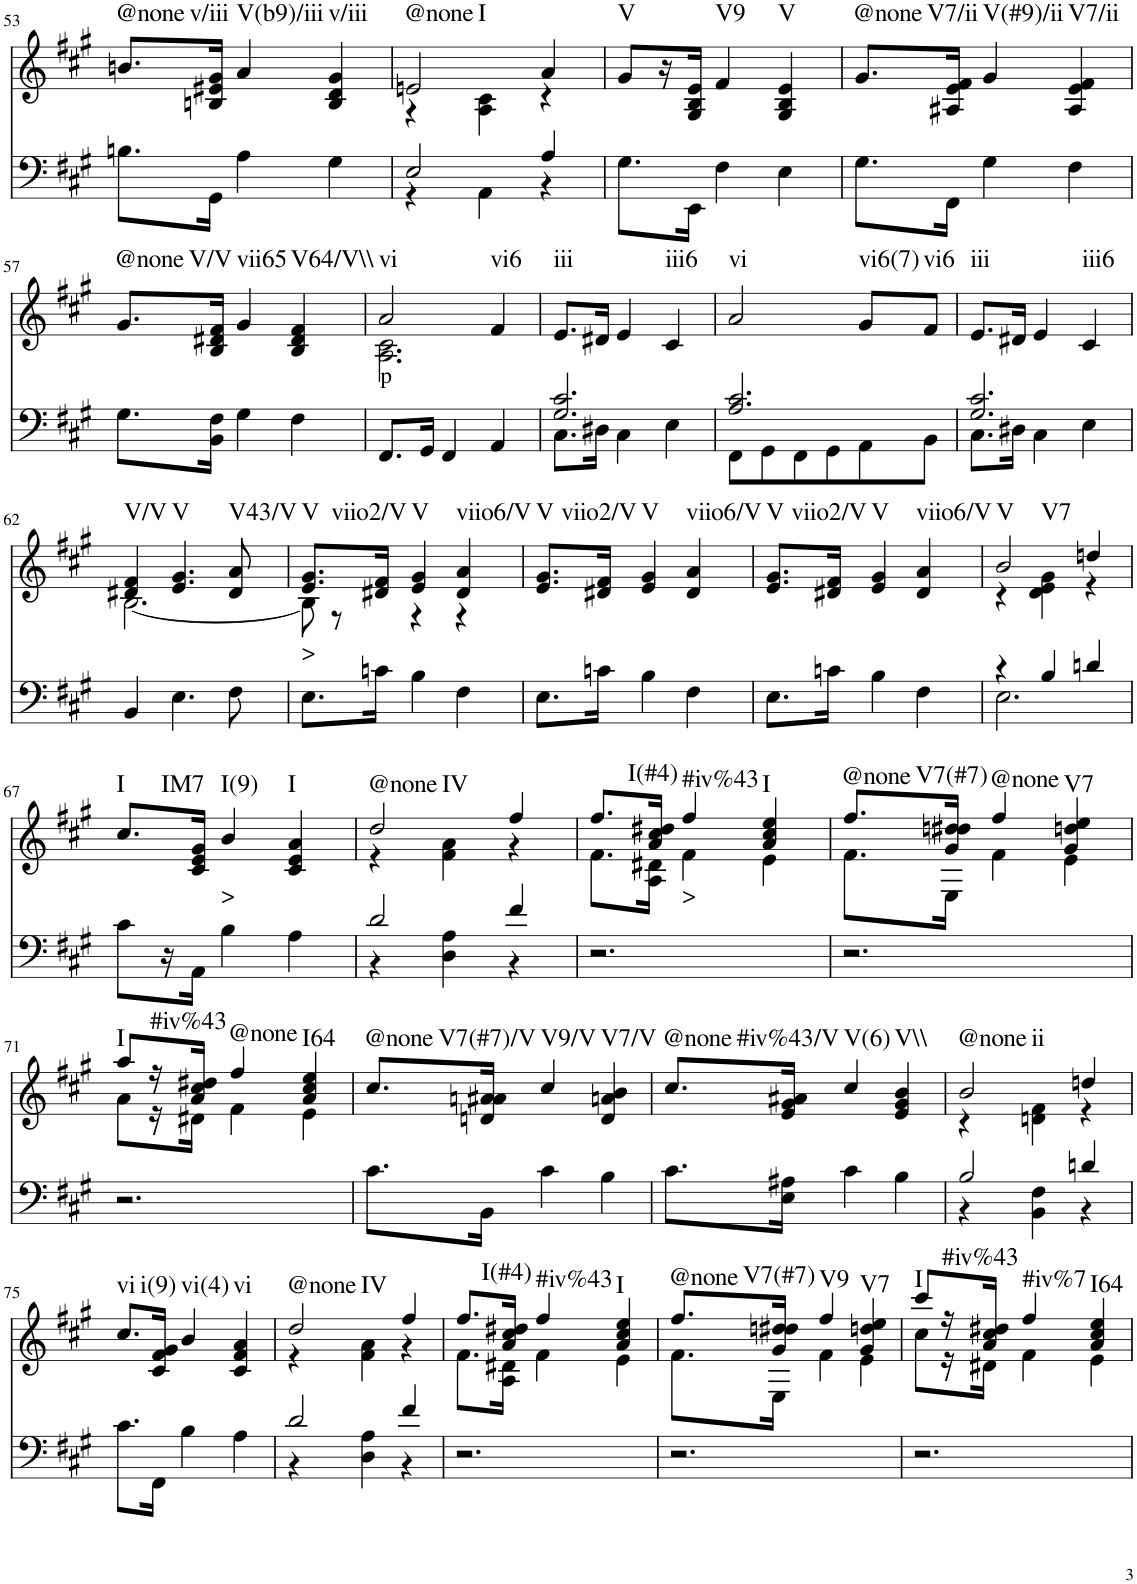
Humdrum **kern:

**kern	**kern	**text	**harte
*part2	*part1	*part1	*part1
*staff2	*staff1	*staff1	*
*I"Piano	*I"Piano	*	*
*I'Pno	*I'Pno	*	*
!!LO:PB:g=z
*clefF4	*clefG2	*	*
*k[f#c#g#]	*k[f#c#g#]	*	*
*M3/4	*M3/4	*	*
=53	=53	=53	=53
!	!	!	!LO:H:n=1:kt=@none
!	!	!	!LO:H:n=2:kt=v/iii
8.Bn\L	8.bn/L	.	N N
16GG#\Jk	16Bn/ 16e#X/ 16g#/Jk	.	.
!	!	!	!LO:H:kt=V(b9)/iii
4A\	4a/	.	N
!	!	!	!LO:H:kt=v/iii
4G#\	4B/ 4d/ 4g#/	.	N
=54	=54	=54	=54
*^	*^	*	*
!	!	!	!	!	!LO:H:n=1:kt=@none
!	!	!	!	!	!LO:H:n=2:kt=I
2E/	4r	2en/	4r	.	N N
.	4AA\	.	4A\ 4c#\	.	.
4A/	4r	4a/	4r	.	.
=55	=55	=55	=55	=55	=55
!	!	!	!	!	!LO:H:kt=V
*v	*v	*	*	*	*
*	*v	*v	*	*
8.G#\L	8g#/L	.	N
.	16r	.	.
16EE\Jk	16G#/ 16B/ 16e/JJ	.	.
!	!	!	!LO:H:kt=V9
4F#\	4f#/	.	N
!	!	!	!LO:H:kt=V
4E\	4G#/ 4B/ 4e/	.	N
=56	=56	=56	=56
!	!	!	!LO:H:n=1:kt=@none
!	!	!	!LO:H:n=2:kt=V7/ii
8.G#\L	8.g#/L	.	N N
16FF#\Jk	16A#X/ 16e/ 16f#/Jk	.	.
!	!	!	!LO:H:kt=V(#9)/ii
4G#\	4g#/	.	N
!	!	!	!LO:H:kt=V7/ii
4F#\	4A#/ 4e/ 4f#/	.	N
!!LO:LB:g=z
=57	=57	=57	=57
!	!	!	!LO:H:n=1:kt=@none
!	!	!	!LO:H:n=2:kt=V/V
8.G#\L	8.g#/L	.	N N
16BB\ 16F#\Jk	16B/ 16d#X/ 16f#/Jk	.	.
!	!	!	!LO:H:kt=vii65
4G#\	4g#/	.	N
!	!	!	!LO:H:kt=V64/V\\
4F#\	4B/ 4d#/ 4f#/	.	N
=58	=58	=58	=58
*	*^	*	*
!	!	!	!LO:LY:b	!LO:H:kt=vi
8.FF#/L	2a/	2.A\ 2.c#\	p	N
16GG#/Jk	.	.	.	.
4FF#/	.	.	.	.
!	!	!	!	!LO:H:kt=vi6
4AA/	4f#/	.	.	N
*	*v	*v	*	*
=59	=59	=59	=59
*^	*	*	*
!	!	!	!	!LO:H:kt=iii
2.G#/ 2.c#/	8.C#\L	8.e/L	.	N
.	16D#X\Jk	16d#X/Jk	.	.
.	4C#\	4e/	.	.
!	!	!	!	!LO:H:kt=iii6
.	4E\	4c#/	.	N
=60	=60	=60	=60	=60
!	!	!	!	!LO:H:kt=vi
2.A/ 2.c#/	8FF#\L	2a/	.	N
.	8GG#\	.	.	.
.	8FF#\	.	.	.
.	8GG#\	.	.	.
!	!	!	!	!LO:H:kt=vi6(7)
.	8AA\	8g#/L	.	N
!	!	!	!	!LO:H:kt=vi6
.	8BB\J	8f#/J	.	N
=61	=61	=61	=61	=61
!	!	!	!	!LO:H:kt=iii
2.G#/ 2.c#/	8.C#\L	8.e/L	.	N
.	16D#X\Jk	16d#X/Jk	.	.
.	4C#\	4e/	.	.
!	!	!	!	!LO:H:kt=iii6
.	4E\	4c#/	.	N
!!LO:LB:g=z
=62	=62	=62	=62	=62
*	*	*^	*	*
!	!	!	!	!	!LO:H:kt=V/V
*v	*v	*	*	*	*
4BB/	4d#X/ 4f#/	[2.B\	.	N
!	!	!	!	!LO:H:kt=V
4.E\	4.e/ 4.g#/	.	.	N
!	!	!	!	!LO:H:kt=V43/V
8F#\	8d#/ 8a/	.	.	N
=63	=63	=63	=63	=63
!	!	!	!LO:LY:b	!LO:H:n=1:kt=V
!	!	!	!	!LO:H:n=2:kt=viio2/V
8.E\L	8.e/ 8.g#/L	8B\]	>	N N
.	.	8r	.	.
16cn\Jk	16d#X/ 16f#/Jk	.	.	.
!	!	!	!	!LO:H:kt=V
4B\	4e/ 4g#/	4r	.	N
!	!	!	!	!LO:H:kt=viio6/V
4F#\	4d#/ 4a/	4r	.	N
=64	=64	=64	=64	=64
!	!	!	!	!LO:H:n=1:kt=V
!	!	!	!	!LO:H:n=2:kt=viio2/V
*	*v	*v	*	*
8.E\L	8.e/ 8.g#/L	.	N N
16cn\Jk	16d#X/ 16f#/Jk	.	.
!	!	!	!LO:H:kt=V
4B\	4e/ 4g#/	.	N
!	!	!	!LO:H:kt=viio6/V
4F#\	4d#/ 4a/	.	N
=65	=65	=65	=65
!	!	!	!LO:H:n=1:kt=V
!	!	!	!LO:H:n=2:kt=viio2/V
8.E\L	8.e/ 8.g#/L	.	N N
16cn\Jk	16d#X/ 16f#/Jk	.	.
!	!	!	!LO:H:kt=V
4B\	4e/ 4g#/	.	N
!	!	!	!LO:H:kt=viio6/V
4F#\	4d#/ 4a/	.	N
=66	=66	=66	=66
*^	*^	*	*
!	!	!	!	!	!LO:H:n=1:kt=V
!	!	!	!	!	!LO:H:n=2:kt=V7
4r	2.E\	2b/	4r	.	N N
4B/	.	.	4d\ 4e\ 4g#\	.	.
4dn/	.	4ddn/	4r	.	.
*v	*v	*	*	*	*
!!LO:LB:g=z
=67	=67	=67	=67	=67
!	!	!	!	!LO:H:n=1:kt=I
!	!	!	!	!LO:H:n=2:kt=IM7
*	*v	*v	*	*
8c#\L	8.cc#/L	.	N N
16r	.	.	.
16AA\JJ	16c#/ 16e/ 16g#/Jk	.	.
!	!	!LO:LY:b	!LO:H:kt=I(9)
4B\	4b/	>	N
!	!	!	!LO:H:kt=I
4A\	4c#/ 4e/ 4a/	.	N
=68	=68	=68	=68
*^	*^	*	*
!	!	!	!	!	!LO:H:n=1:kt=@none
!	!	!	!	!	!LO:H:n=2:kt=IV
2d/	4r	2dd/	4r	.	N N
.	4D\ 4A\	.	4f#\ 4a\	.	.
4f#/	4r	4ff#/	4r	.	.
=69	=69	=69	=69	=69	=69
!	!	!	!	!	!LO:H:kt=I(#4)
*v	*v	*	*	*	*
2.r	8.ff#/L	8.f#\L	.	N
.	16a/ 16cc#/ 16dd#X/Jk	16A\ 16d#X\Jk	.	.
!	!	!	!LO:LY:b	!LO:H:kt=#iv%43
.	4ff#/	4f#\	>	N
!	!	!	!	!LO:H:kt=I
.	4a/ 4cc#/ 4ee/	4e\	.	N
=70	=70	=70	=70	=70
!	!	!	!	!LO:H:n=1:kt=@none
!	!	!	!	!LO:H:n=2:kt=V7(#7)
2.r	8.ff#/L	8.f#\L	.	N N
.	16g#/ 16ddn/ 16dd#X/Jk	16E\Jk	.	.
!	!	!	!	!LO:H:kt=@none
.	4ff#/	4f#\	.	N
!	!	!	!	!LO:H:kt=V7
.	4g#/ 4ddn/ 4ee/	4e\	.	N
!!LO:LB:g=z	!!
=71	=71	=71	=71	=71
!	!	!	!	!LO:H:kt=I
2.r	8aa/L	8a\L	.	N
!	!	!	!	!LO:H:kt=#iv%43
.	16r	16r	.	N
.	16a/ 16cc#/ 16dd#X/JJ	16d#X\JJ	.	.
!	!	!	!	!LO:H:kt=@none
.	4ff#/	4f#\	.	N
!	!	!	!	!LO:H:kt=I64
.	4a/ 4cc#/ 4ee/	4e\	.	N
=72	=72	=72	=72	=72
!	!	!	!	!LO:H:n=1:kt=@none
!	!	!	!	!LO:H:n=2:kt=V7(#7)/V
*	*v	*v	*	*
8.c#\L	8.cc#/L	.	N N
16BB\Jk	16dn/ 16an/ 16a#X/Jk	.	.
!	!	!	!LO:H:kt=V9/V
4c#\	4cc#/	.	N
!	!	!	!LO:H:kt=V7/V
4B\	4d/ 4an/ 4b/	.	N
=73	=73	=73	=73
!	!	!	!LO:H:n=1:kt=@none
!	!	!	!LO:H:n=2:kt=#iv%43/V
8.c#\L	8.cc#/L	.	N N
16E\ 16A#X\Jk	16e/ 16g#/ 16a#X/Jk	.	.
!	!	!	!LO:H:kt=V(6)
4c#\	4cc#/	.	N
!	!	!	!LO:H:kt=V\\
4B\	4e/ 4g#/ 4b/	.	N
=74	=74	=74	=74
*^	*^	*	*
!	!	!	!	!	!LO:H:n=1:kt=@none
!	!	!	!	!	!LO:H:n=2:kt=ii
2B/	4r	2b/	4r	.	N N
.	4BB\ 4F#\	.	4dn\ 4f#\	.	.
4dn/	4r	4ddn/	4r	.	.
!!LO:LB:g=z
=75	=75	=75	=75	=75	=75
!	!	!	!	!	!LO:H:n=1:kt=vi
!	!	!	!	!	!LO:H:n=2:kt=i(9)
*v	*v	*	*	*	*
*	*v	*v	*	*
8.c#\L	8.cc#/L	.	N N
16FF#\Jk	16c#/ 16f#/ 16g#/Jk	.	.
!	!	!	!LO:H:kt=vi(4)
4B\	4b/	.	N
!	!	!	!LO:H:kt=vi
4A\	4c#/ 4f#/ 4a/	.	N
=76	=76	=76	=76
*^	*^	*	*
!	!	!	!	!	!LO:H:n=1:kt=@none
!	!	!	!	!	!LO:H:n=2:kt=IV
2d/	4r	2dd/	4r	.	N N
.	4D\ 4A\	.	4f#\ 4a\	.	.
4f#/	4r	4ff#/	4r	.	.
=77	=77	=77	=77	=77	=77
!	!	!	!	!	!LO:H:kt=I(#4)
*v	*v	*	*	*	*
2.r	8.ff#/L	8.f#\L	.	N
.	16a/ 16cc#/ 16dd#X/Jk	16A\ 16d#X\Jk	.	.
!	!	!	!	!LO:H:kt=#iv%43
.	4ff#/	4f#\	.	N
!	!	!	!	!LO:H:kt=I
.	4a/ 4cc#/ 4ee/	4e\	.	N
=78	=78	=78	=78	=78
!	!	!	!	!LO:H:n=1:kt=@none
!	!	!	!	!LO:H:n=2:kt=V7(#7)
2.r	8.ff#/L	8.f#\L	.	N N
.	16g#/ 16ddn/ 16dd#X/Jk	16E\Jk	.	.
!	!	!	!	!LO:H:kt=V9
.	4ff#/	4f#\	.	N
!	!	!	!	!LO:H:kt=V7
.	4g#/ 4ddn/ 4ee/	4e\	.	N
=79	=79	=79	=79	=79
!	!	!	!	!LO:H:kt=I
2.r	8ccc#/L	8cc#\L	.	N
!	!	!	!	!LO:H:kt=#iv%43
.	16r	16r	.	N
.	16a/ 16cc#/ 16dd#X/JJ	16d#X\JJ	.	.
!	!	!	!	!LO:H:kt=#iv%7
.	4ff#/	4f#\	.	N
!	!	!	!	!LO:H:kt=I64
.	4a/ 4cc#/ 4ee/	4e\	.	N
*	*v	*v	*	*
=	=	=	=
*-	*-	*-	*-
